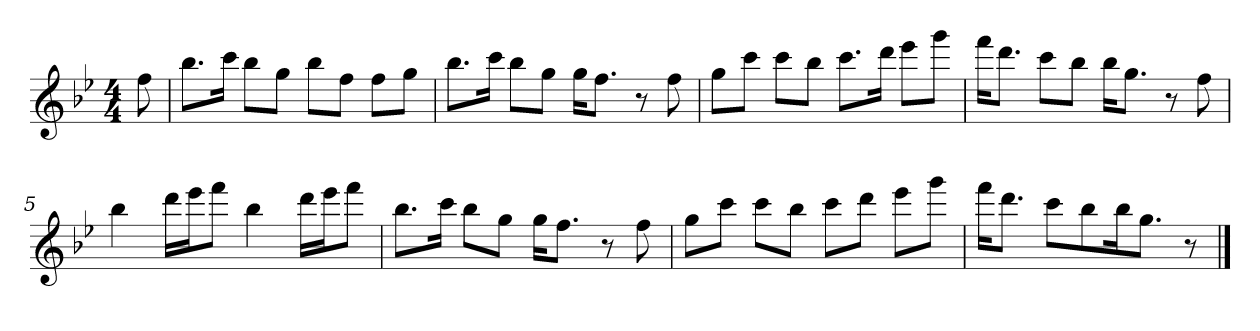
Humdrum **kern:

**kern
*part1
*staff1
*clefG2
*k[b-e-]
*B-:
*M4/4
=
8ff
=1
8.bb-\L
16ccc\Jk
8bb-\L
8gg\J
8bb-\L
8ff\J
8ff\L
8gg\J
=2
8.bb-\L
16ccc\Jk
8bb-\L
8gg\J
16gg\KL
8.ff\J
8r
8ff
=3
8gg\L
8ccc\J
8ccc\L
8bb-\J
8.ccc\L
16ddd\Jk
8eee-\L
8ggg\J
=4
16fff\KL
8.ddd\J
8ccc\L
8bb-\J
16bb-\KL
8.gg\J
8r
8ff
=5
4bb-
16ddd\LL
16eee-\J
8fff\J
4bb-
16ddd\LL
16eee-\J
8fff\J
=6y
8.bb-\L
16ccc\Jk
8bb-\L
8gg\J
16gg\KL
8.ff\J
8r
8ff
=7
8gg\L
8ccc\J
8ccc\L
8bb-\J
8ccc\L
8ddd\J
8eee-\L
8ggg\J
=8
16fff\KL
8.ddd\J
8ccc\L
8bb-\
16bb-\K
8.gg\J
8r
==
*-
